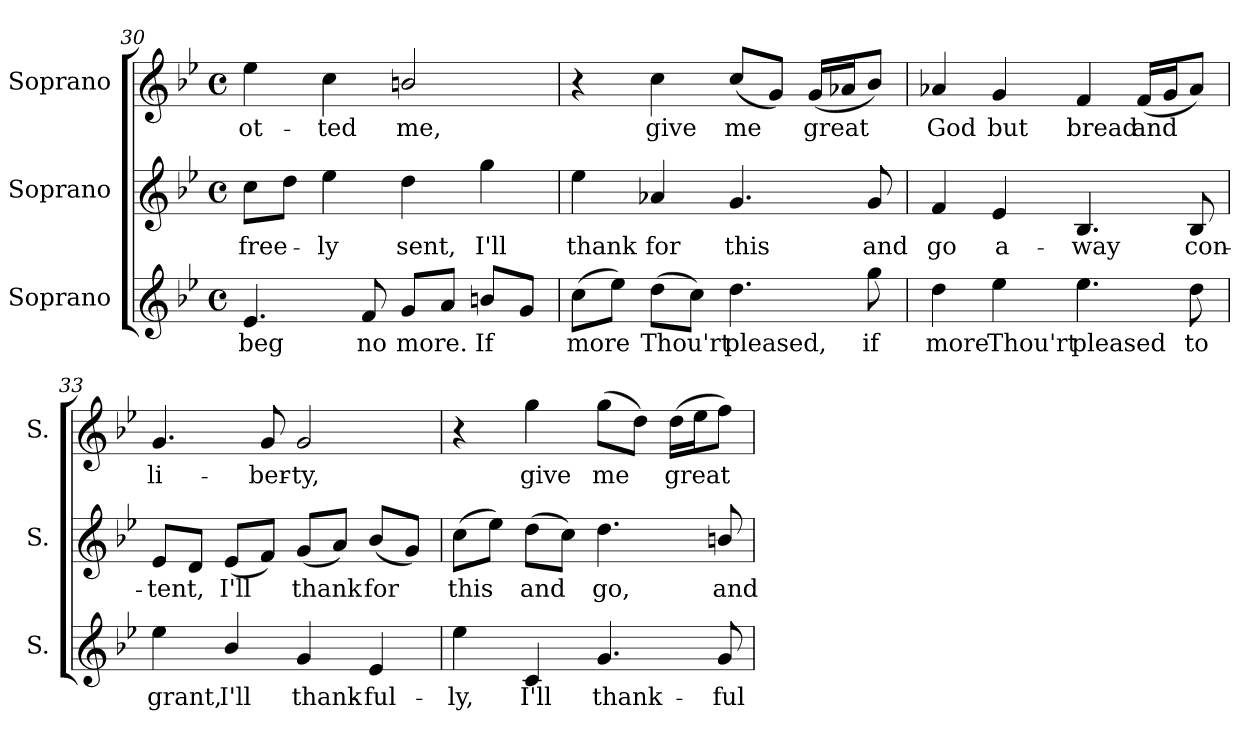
**kern	**text	**kern	**text	**kern	**text
*part3	*part3	*part2	*part2	*part1	*part1
*staff3	*staff3	*staff2	*staff2	*staff1	*staff1
*I"Soprano	*	*I"Soprano	*	*I"Soprano	*
*I'S.	*	*I'S.	*	*I'S.	*
!!LO:PB:g=z
*clefG2	*	*clefG2	*	*clefG2	*
*k[b-e-]	*	*k[b-e-]	*	*k[b-e-]	*
*B-:	*	*B-:	*	*B-:	*
*M4/4	*	*M4/4	*	*M4/4	*
*met(c)	*	*met(c)	*	*met(c)	*
=30	=30	=30	=30	=30	=30
!	!LO:LY:b:color=#000000	!	!	!	!
!	!	!	!LO:LY:b:color=#000000	!	!
!	!	!	!	!	!LO:LY:b:color=#000000
4.e-i/	beg	8cci\L	free-	4ee-i\	-ot-
.	.	8ddi\J	.	.	.
!	!	!	!LO:LY:b:color=#000000	!	!
!	!	!	!	!	!LO:LY:b:color=#000000
.	.	4ee-i\	-ly	4cci\	-ted
!	!LO:LY:b:color=#000000	!	!	!	!
8fi/	no	.	.	.	.
!	!LO:LY:b:color=#000000	!	!	!	!
!	!	!	!LO:LY:b:color=#000000	!	!
!	!	!	!	!	!LO:LY:b:color=#000000
8gi/L	more.	4ddi\	sent,	2bni/	me,
8ai/J	.	.	.	.	.
!	!LO:LY:b:color=#000000	!	!	!	!
!	!	!	!LO:LY:b:color=#000000	!	!
8bni/L	If	4ggi\	I'll	.	.
8gi/J	.	.	.	.	.
=31	=31	=31	=31	=31	=31
!	!LO:LY:b:color=#000000	!	!	!	!
!	!	!	!LO:LY:b:color=#000000	!	!
(8cci\L	more	4ee-i\	thank	4r	.
8ee-i\J)	.	.	.	.	.
!	!LO:LY:b:color=#000000	!	!	!	!
!	!	!	!LO:LY:b:color=#000000	!	!
!	!	!	!	!	!LO:LY:b:color=#000000
(8ddi\L	Thou'rt	4a-Xi/	for	4cci\	give
8cci\J)	.	.	.	.	.
!	!LO:LY:b:color=#000000	!	!	!	!
!	!	!	!LO:LY:b:color=#000000	!	!
!	!	!	!	!	!LO:LY:b:color=#000000
4.ddi\	pleased,	4.gi/	this	(8cci/L	me
.	.	.	.	8gi/J)	.
!	!	!	!	!	!LO:LY:b:color=#000000
.	.	.	.	(16gi/LL	great
.	.	.	.	16a-Xi/J	.
!	!LO:LY:b:color=#000000	!	!	!	!
!	!	!	!LO:LY:b:color=#000000	!	!
8ggi\	if	8gi/	and	8b-i/J)	.
=32	=32	=32	=32	=32	=32
!	!LO:LY:b:color=#000000	!	!	!	!
!	!	!	!LO:LY:b:color=#000000	!	!
!	!	!	!	!	!LO:LY:b:color=#000000
4ddi\	more	4fi/	go	4a-Xi/	God
!	!LO:LY:b:color=#000000	!	!	!	!
!	!	!	!LO:LY:b:color=#000000	!	!
!	!	!	!	!	!LO:LY:b:color=#000000
4ee-i\	Thou'rt	4e-i/	a-	4gi/	but
!	!LO:LY:b:color=#000000	!	!	!	!
!	!	!	!LO:LY:b:color=#000000	!	!
!	!	!	!	!	!LO:LY:b:color=#000000
4.ee-i\	pleased	4.B-i/	-way	4fi/	bread
!	!	!	!	!	!LO:LY:b:color=#000000
.	.	.	.	(16fi/LL	and
.	.	.	.	16gi/J	.
!	!LO:LY:b:color=#000000	!	!	!	!
!	!	!	!LO:LY:b:color=#000000	!	!
8ddi\	to	8B-i/	con-	8a-i/J)	.
=33	=33	=33	=33	=33	=33
!	!LO:LY:b:color=#000000	!	!	!	!
!	!	!	!LO:LY:b:color=#000000	!	!
!	!	!	!	!	!LO:LY:b:color=#000000
4ee-i\	grant,	8e-i/L	-tent,	4.gi/	li-
.	.	8di/J	.	.	.
!	!LO:LY:b:color=#000000	!	!	!	!
!	!	!	!LO:LY:b:color=#000000	!	!
4b-i/	I'll	(8e-i/L	I'll	.	.
!	!	!	!	!	!LO:LY:b:color=#000000
.	.	8fi/J)	.	8gi/	-ber-
!	!LO:LY:b:color=#000000	!	!	!	!
!	!	!	!LO:LY:b:color=#000000	!	!
!	!	!	!	!	!LO:LY:b:color=#000000
4gi/	thank-	(8gi/L	thank	2gi/	-ty,
.	.	8ai/J)	.	.	.
!	!LO:LY:b:color=#000000	!	!	!	!
!	!	!	!LO:LY:b:color=#000000	!	!
4e-i/	-ful-	(8b-i/L	for	.	.
.	.	8gi/J)	.	.	.
=34	=34	=34	=34	=34	=34
!	!LO:LY:b:color=#000000	!	!	!	!
!	!	!	!LO:LY:b:color=#000000	!	!
4ee-i\	-ly,	(8cci\L	this	4r	.
.	.	8ee-i\J)	.	.	.
!	!LO:LY:b:color=#000000	!	!	!	!
!	!	!	!LO:LY:b:color=#000000	!	!
!	!	!	!	!	!LO:LY:b:color=#000000
4ci/	I'll	(8ddi\L	and	4ggi\	give
.	.	8cci\J)	.	.	.
!	!LO:LY:b:color=#000000	!	!	!	!
!	!	!	!LO:LY:b:color=#000000	!	!
!	!	!	!	!	!LO:LY:b:color=#000000
4.gi/	thank-	4.ddi\	go,	(8ggi\L	me
.	.	.	.	8ddi\J)	.
!	!	!	!	!	!LO:LY:b:color=#000000
.	.	.	.	(16ddi\LL	great
.	.	.	.	16ee-i\J	.
!	!LO:LY:b:color=#000000	!	!	!	!
!	!	!	!LO:LY:b:color=#000000	!	!
8gi/	-ful-	8bni/	and	8ffi\J)	.
=	=	=	=	=	=
*-	*-	*-	*-	*-	*-
